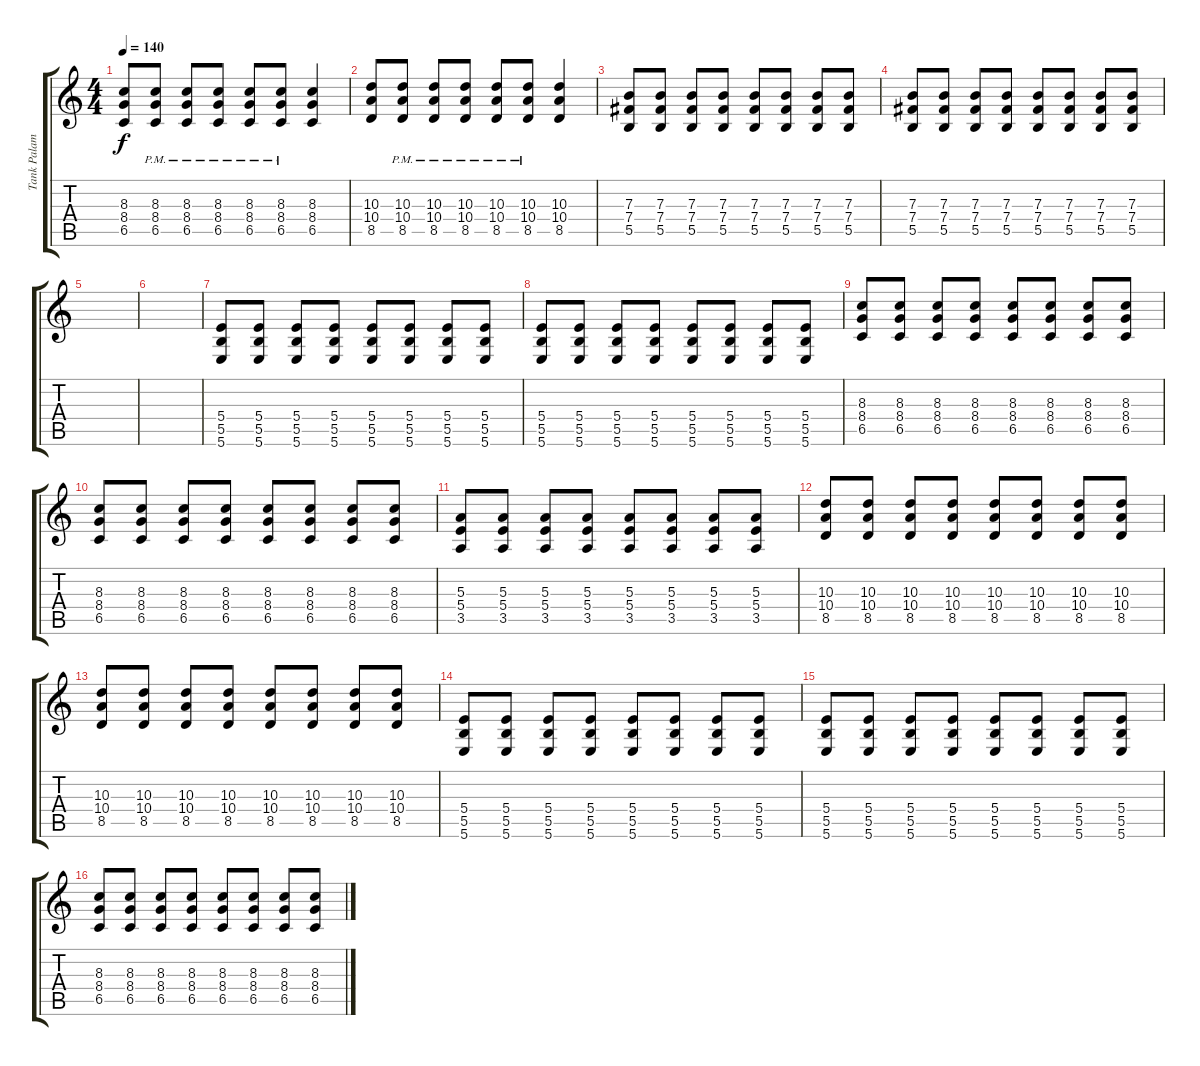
\track ("Tank Palamara II" "Tank Palam") {instrument distortionguitar}
\staff {score tabs}
\tuning (Db4 Ab3 E3 B2 Gb2 B1) {hide}
\ts (4 4)
\tempo 140
\clef g2
\ks c
(8.3 8.4 6.5).8{dy f} (8.3{pm} 8.4{pm} 6.5{pm}).8 (8.3{pm} 8.4{pm} 6.5{pm}).8 (8.3{pm} 8.4{pm} 6.5{pm}).8 (8.3{pm} 8.4{pm} 6.5{pm}).8 (8.3{pm} 8.4{pm} 6.5{pm}).8 (8.3 8.4 6.5).4 |
(10.3 10.4 8.5).8 (10.3{pm} 10.4{pm} 8.5{pm}).8 (10.3{pm} 10.4{pm} 8.5{pm}).8 (10.3{pm} 10.4{pm} 8.5{pm}).8 (10.3{pm} 10.4{pm} 8.5{pm}).8 (10.3{pm} 10.4{pm} 8.5{pm}).8 (10.3 10.4 8.5).4 |
(7.3 7.4 5.5).8 (7.3 7.4 5.5).8 (7.3 7.4 5.5).8 (7.3 7.4 5.5).8 (7.3 7.4 5.5).8 (7.3 7.4 5.5).8 (7.3 7.4 5.5).8 (7.3 7.4 5.5).8 |
(7.3 7.4 5.5).8 (7.3 7.4 5.5).8 (7.3 7.4 5.5).8 (7.3 7.4 5.5).8 (7.3 7.4 5.5).8 (7.3 7.4 5.5).8 (7.3 7.4 5.5).8 (7.3 7.4 5.5).8 |
|
|
(5.4 5.5 5.6).8 (5.4 5.5 5.6).8 (5.4 5.5 5.6).8 (5.4 5.5 5.6).8 (5.4 5.5 5.6).8 (5.4 5.5 5.6).8 (5.4 5.5 5.6).8 (5.4 5.5 5.6).8 |
(5.4 5.5 5.6).8 (5.4 5.5 5.6).8 (5.4 5.5 5.6).8 (5.4 5.5 5.6).8 (5.4 5.5 5.6).8 (5.4 5.5 5.6).8 (5.4 5.5 5.6).8 (5.4 5.5 5.6).8 |
(8.3 8.4 6.5).8 (8.3 8.4 6.5).8 (8.3 8.4 6.5).8 (8.3 8.4 6.5).8 (8.3 8.4 6.5).8 (8.3 8.4 6.5).8 (8.3 8.4 6.5).8 (8.3 8.4 6.5).8 |
(8.3 8.4 6.5).8 (8.3 8.4 6.5).8 (8.3 8.4 6.5).8 (8.3 8.4 6.5).8 (8.3 8.4 6.5).8 (8.3 8.4 6.5).8 (8.3 8.4 6.5).8 (8.3 8.4 6.5).8 |
(5.3 5.4 3.5).8 (5.3 5.4 3.5).8 (5.3 5.4 3.5).8 (5.3 5.4 3.5).8 (5.3 5.4 3.5).8 (5.3 5.4 3.5).8 (5.3 5.4 3.5).8 (5.3 5.4 3.5).8 |
(10.3 10.4 8.5).8 (10.3 10.4 8.5).8 (10.3 10.4 8.5).8 (10.3 10.4 8.5).8 (10.3 10.4 8.5).8 (10.3 10.4 8.5).8 (10.3 10.4 8.5).8 (10.3 10.4 8.5).8 |
(10.3 10.4 8.5).8 (10.3 10.4 8.5).8 (10.3 10.4 8.5).8 (10.3 10.4 8.5).8 (10.3 10.4 8.5).8 (10.3 10.4 8.5).8 (10.3 10.4 8.5).8 (10.3 10.4 8.5).8 |
(5.4 5.5 5.6).8 (5.4 5.5 5.6).8 (5.4 5.5 5.6).8 (5.4 5.5 5.6).8 (5.4 5.5 5.6).8 (5.4 5.5 5.6).8 (5.4 5.5 5.6).8 (5.4 5.5 5.6).8 |
(5.4 5.5 5.6).8 (5.4 5.5 5.6).8 (5.4 5.5 5.6).8 (5.4 5.5 5.6).8 (5.4 5.5 5.6).8 (5.4 5.5 5.6).8 (5.4 5.5 5.6).8 (5.4 5.5 5.6).8 |
(8.3 8.4 6.5).8 (8.3 8.4 6.5).8 (8.3 8.4 6.5).8 (8.3 8.4 6.5).8 (8.3 8.4 6.5).8 (8.3 8.4 6.5).8 (8.3 8.4 6.5).8 (8.3 8.4 6.5).8
